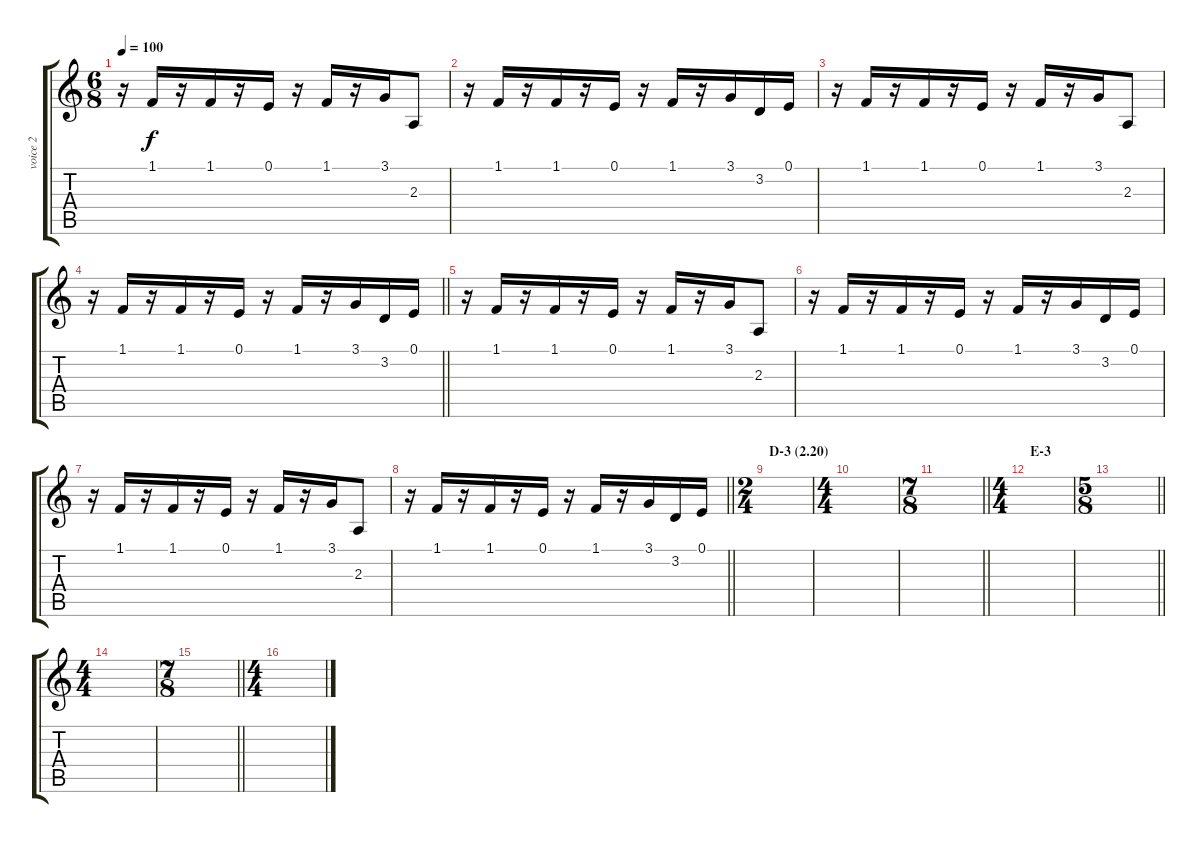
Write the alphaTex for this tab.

\track ("voice 2" "voice 2") {instrument clarinet}
\staff {score tabs}
\tuning (E4 B3 G3 D3 A2 E2) {hide}
\ts (6 8)
\tempo 100
\clef g2
\ks c
r.16{dy f} 1.1.16 r.16 1.1.16 r.16 0.1.16 r.16 1.1.16 r.16 3.1.16 2.3.8 |
r.16 1.1.16 r.16 1.1.16 r.16 0.1.16 r.16 1.1.16 r.16 3.1.16 3.2.16 0.1.16 |
r.16 1.1.16 r.16 1.1.16 r.16 0.1.16 r.16 1.1.16 r.16 3.1.16 2.3.8 |
\barLineRight lightlight
r.16 1.1.16 r.16 1.1.16 r.16 0.1.16 r.16 1.1.16 r.16 3.1.16 3.2.16 0.1.16 |
r.16 1.1.16 r.16 1.1.16 r.16 0.1.16 r.16 1.1.16 r.16 3.1.16 2.3.8 |
r.16 1.1.16 r.16 1.1.16 r.16 0.1.16 r.16 1.1.16 r.16 3.1.16 3.2.16 0.1.16 |
r.16 1.1.16 r.16 1.1.16 r.16 0.1.16 r.16 1.1.16 r.16 3.1.16 2.3.8 |
\barLineRight lightlight
r.16 1.1.16 r.16 1.1.16 r.16 0.1.16 r.16 1.1.16 r.16 3.1.16 3.2.16 0.1.16 |
\ts (2 4)
\section ("" "D-3 (2.20)")
|
\ts (4 4)
|
\ts (7 8)
\barLineRight lightlight
|
\ts (4 4)
\section ("" "E-3")
|
\ts (5 8)
\barLineRight lightlight
|
\ts (4 4)
|
\ts (7 8)
\barLineRight lightlight
|
\ts (4 4)
